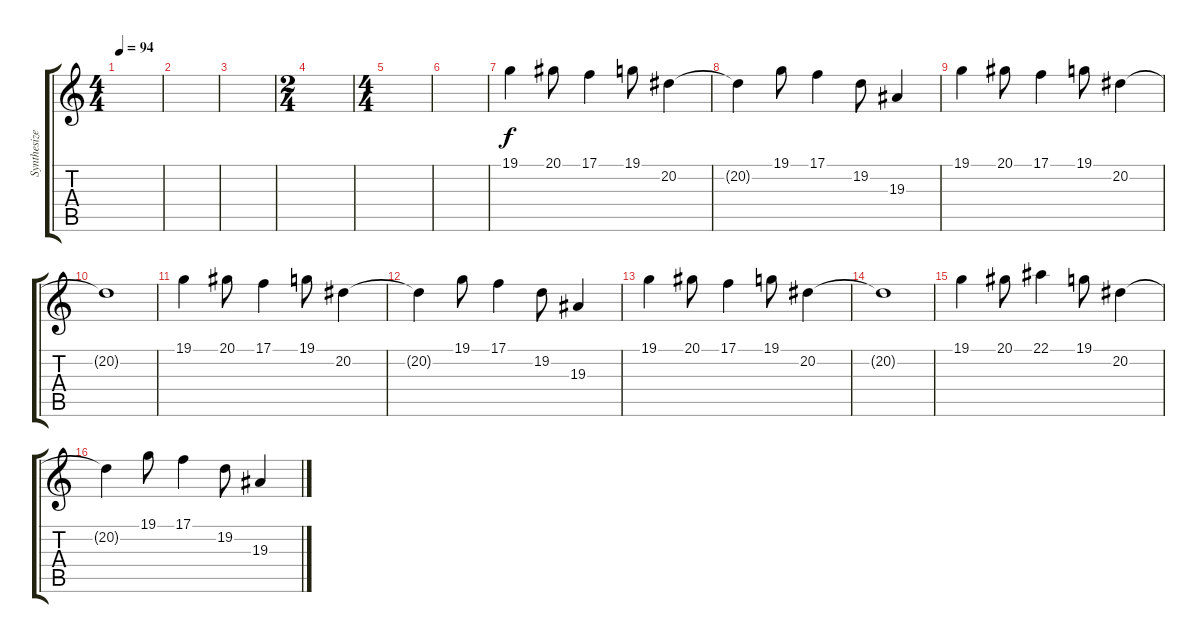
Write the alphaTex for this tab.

\track ("Synthesizer" "Synthesize") {solo instrument stringensemble1}
\staff {score tabs}
\tuning (C4 G3 Eb3 Bb2 F2 C2) {hide}
\ts (4 4)
\tempo 94
\clef g2
\ks c
|
|
|
\ts (2 4)
|
\ts (4 4)
|
|
19.1.4 20.1.8 17.1.4 19.1.8 20.2.4 |
20.2{t}.4 19.1.8 17.1.4 19.2.8 19.3.4 |
19.1.4 20.1.8 17.1.4 19.1.8 20.2.4 |
20.2{t}.1 |
19.1.4 20.1.8 17.1.4 19.1.8 20.2.4 |
20.2{t}.4 19.1.8 17.1.4 19.2.8 19.3.4 |
19.1.4 20.1.8 17.1.4 19.1.8 20.2.4 |
20.2{t}.1 |
19.1.4 20.1.8 22.1.4 19.1.8 20.2.4 |
20.2{t}.4 19.1.8 17.1.4 19.2.8 19.3.4
